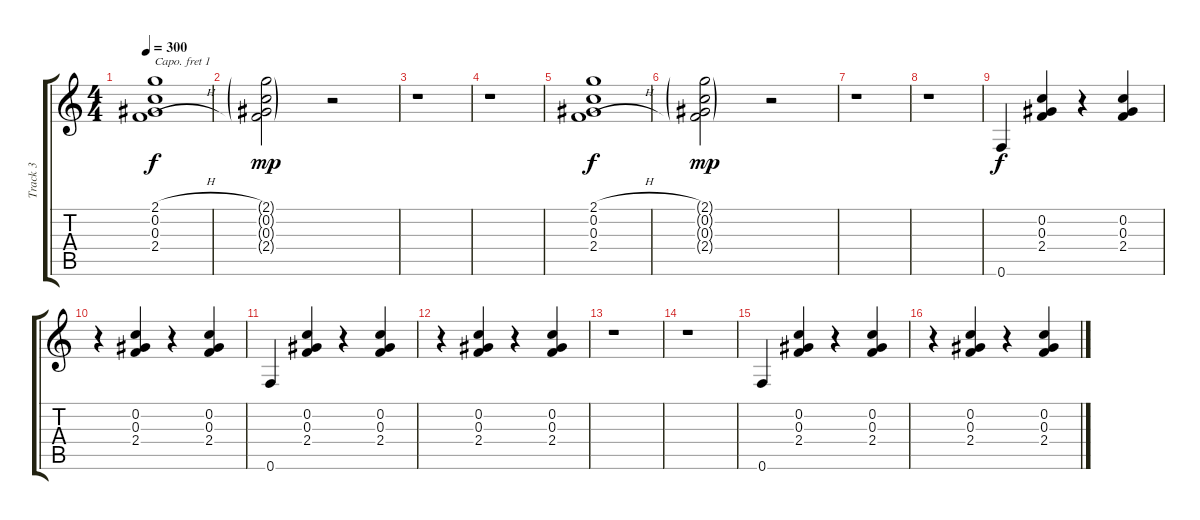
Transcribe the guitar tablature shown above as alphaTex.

\track ("Track 3" "Track 3") {instrument acousticguitarsteel}
\staff {score tabs}
\capo 1
\tuning (E4 B3 G3 D3 A2 E2) {hide}
\ts (4 4)
\tempo 300
\clef g2
\ks c
(2.1{h} 0.2{h} 0.3{h} 2.4{h}).1{dy f instrument acousticguitarsteel} |
(2.1{g} 0.2{g} 0.3{g} 2.4{g}).2{dy mp} r.2 |
r.1 |
r.1 |
(2.1{h} 0.2{h} 0.3{h} 2.4{h}).1{dy f} |
(2.1{g} 0.2{g} 0.3{g} 2.4{g}).2{dy mp} r.2 |
r.1 |
r.1 |
0.6.4{dy f} (0.2 0.3 2.4).4 r.4 (0.2 0.3 2.4).4 |
r.4 (0.2 0.3 2.4).4 r.4 (0.2 0.3 2.4).4 |
0.6.4 (0.2 0.3 2.4).4 r.4 (0.2 0.3 2.4).4 |
r.4 (0.2 0.3 2.4).4 r.4 (0.2 0.3 2.4).4 |
r.1 |
r.1 |
0.6.4 (0.2 0.3 2.4).4 r.4 (0.2 0.3 2.4).4 |
r.4 (0.2 0.3 2.4).4 r.4 (0.2 0.3 2.4).4
